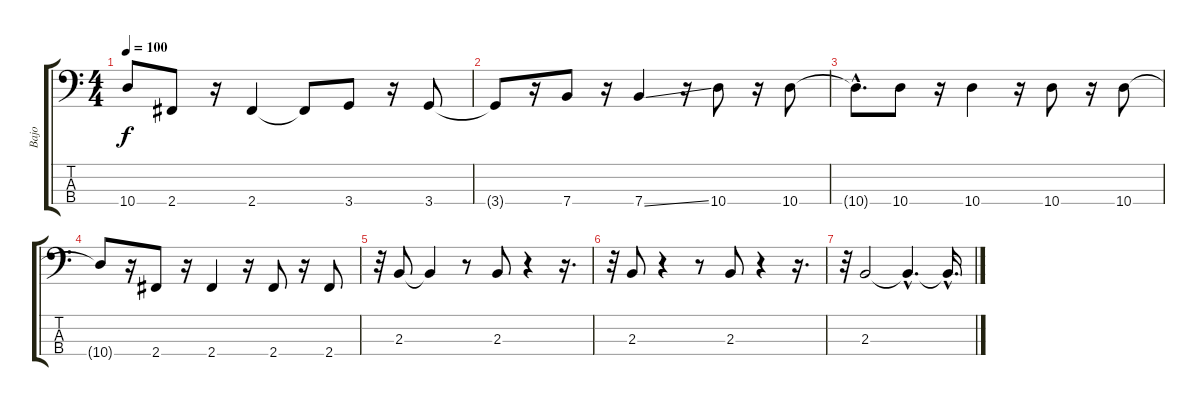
\track ("Bajo" "Bajo") {instrument electricbassfinger}
\staff {score tabs}
\tuning (G2 D2 A1 E1) {hide}
\ts (4 4)
\tempo 100
\clef f4
\ks c
10.4{t}.8{dy f} 2.4.8 r.16 2.4.4 2.4{t}.8 3.4.8 r.16 3.4.8 |
3.4{t}.8 r.16 7.4.8 r.16 7.4{ss}.4 r.16 10.4.8 r.16 10.4.8 |
10.4{hac t}.8{d} 10.4.8 r.16 10.4.4 r.16 10.4.8 r.16 10.4.8 |
10.4{t}.8 r.16 2.4.8 r.16 2.4.4 r.16 2.4.8 r.16 2.4.8 |
r.32 2.3.8 2.3{t}.4 r.8 2.3.8 r.4 r.16{d} |
r.32 2.3.8 r.4 r.8 2.3.8 r.4 r.16{d} |
r.32 2.3.2 2.3{hac t}.4{d} 2.3{hac t}.16{d}
